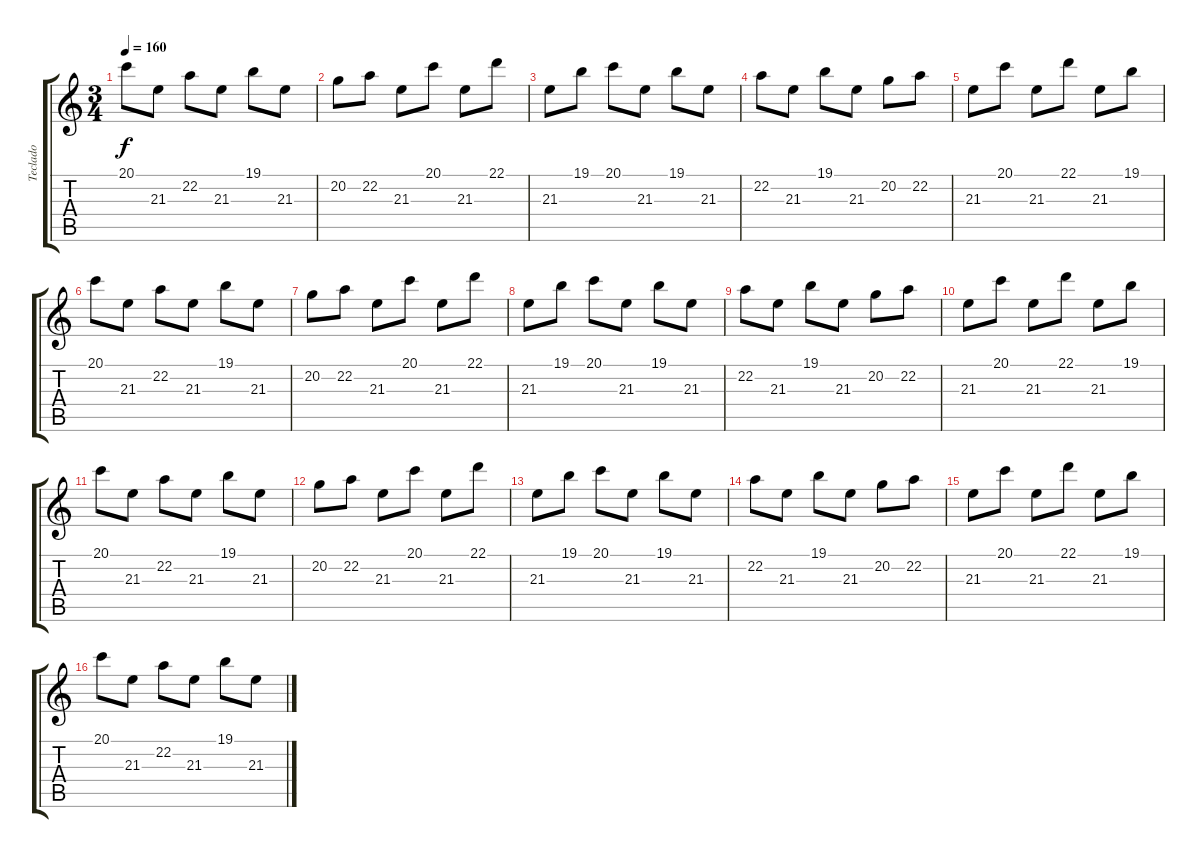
\track ("Teclado" "Teclado") {instrument musicbox}
\staff {score tabs}
\tuning (E4 B3 G3 D3 A2 E2) {hide}
\ts (3 4)
\tempo 160
\clef g2
\ks c
20.1.8{dy f} 21.3.8 22.2.8 21.3.8 19.1.8 21.3.8 |
20.2.8 22.2.8 21.3.8 20.1.8 21.3.8 22.1.8 |
21.3.8 19.1.8 20.1.8 21.3.8 19.1.8 21.3.8 |
22.2.8 21.3.8 19.1.8 21.3.8 20.2.8 22.2.8 |
21.3.8 20.1.8 21.3.8 22.1.8 21.3.8 19.1.8 |
20.1.8 21.3.8 22.2.8 21.3.8 19.1.8 21.3.8 |
20.2.8 22.2.8 21.3.8 20.1.8 21.3.8 22.1.8 |
21.3.8 19.1.8 20.1.8 21.3.8 19.1.8 21.3.8 |
22.2.8 21.3.8 19.1.8 21.3.8 20.2.8 22.2.8 |
21.3.8 20.1.8 21.3.8 22.1.8 21.3.8 19.1.8 |
20.1.8 21.3.8 22.2.8 21.3.8 19.1.8 21.3.8 |
20.2.8 22.2.8 21.3.8 20.1.8 21.3.8 22.1.8 |
21.3.8 19.1.8 20.1.8 21.3.8 19.1.8 21.3.8 |
22.2.8 21.3.8 19.1.8 21.3.8 20.2.8 22.2.8 |
21.3.8 20.1.8 21.3.8 22.1.8 21.3.8 19.1.8 |
20.1.8 21.3.8 22.2.8 21.3.8 19.1.8 21.3.8
